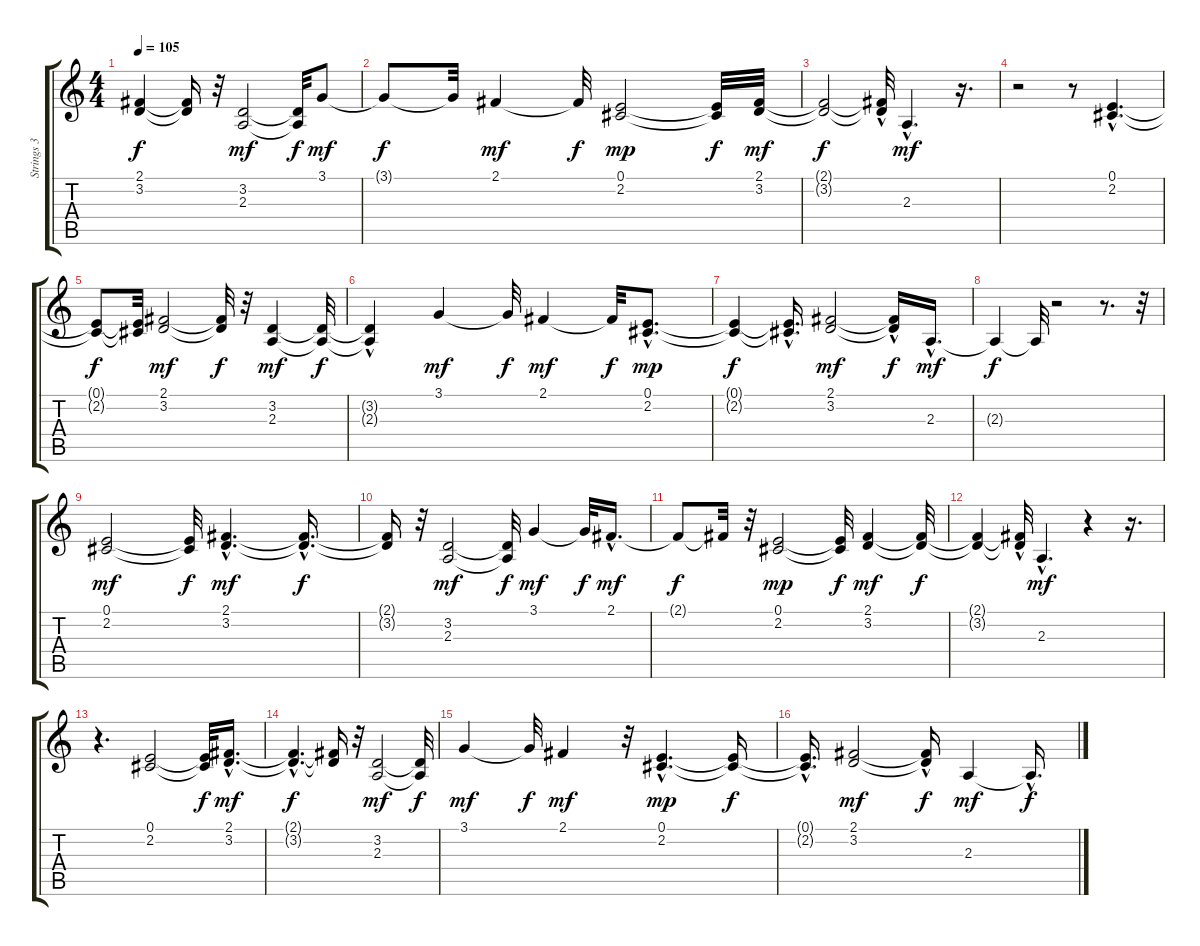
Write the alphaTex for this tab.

\track ("Strings 3" "Strings 3") {instrument stringensemble2}
\staff {score tabs}
\tuning (E4 B3 G3 D3 A2 E2) {hide}
\ts (4 4)
\tempo 105
\clef g2
\ks c
(2.1{t} 3.2{t}).4{dy f} (2.1{t} 3.2{t}).16 r.32 (3.2 2.3).2{dy mf} (3.2{t} 2.3{t}).32{dy f} 3.1.8{dy mf} |
3.1{t}.8{dy f} 3.1{t}.32 2.1.4{dy mf} 2.1{t}.32{dy f} (0.1 2.2).2{dy mp} (0.1{t} 2.2{t}).32{dy f} (2.1 3.2).32{dy mf} |
(2.1{t} 3.2{t}).2{dy f} (2.1{t} 3.2{hac t}).32 2.3{hac}.4{d dy mf} r.16{d} |
r.2 r.8 (0.1{hac} 2.2{hac}).4{d} |
(0.1{t} 2.2{t}).8{dy f} (0.1{t} 2.2{t}).32 (2.1 3.2).2{dy mf} (2.1{t} 3.2{t}).32{dy f} r.32 (3.2 2.3).4{dy mf} (3.2{t} 2.3{t}).32{dy f} |
(3.2{hac t} 2.3{t}).4 3.1.4{dy mf} 3.1{t}.32{dy f} 2.1.4{dy mf} 2.1{t}.32{dy f} (0.1{hac} 2.2{hac}).8{d dy mp} |
(0.1{t} 2.2{t}).4{dy f} (0.1{t} 2.2{hac t}).16{d} (2.1 3.2).2{dy mf} (2.1{t} 3.2{hac t}).16{dy f} 2.3{hac}.16{d dy mf} |
2.3{t}.4{dy f} 2.3{t}.32 r.2 r.8{d} r.32 |
(0.1 2.2).2{dy mf} (0.1{t} 2.2{t}).32{dy f} (2.1{hac} 3.2{hac}).4{d dy mf} (2.1{hac t} 3.2{hac t}).16{d dy f} |
(2.1{t} 3.2{t}).16 r.32 (3.2 2.3).2{dy mf} (3.2{t} 2.3{t}).32{dy f} 3.1.4{dy mf} 3.1{t}.32{dy f} 2.1{hac}.16{d dy mf} |
2.1{t}.8{dy f} 2.1{t}.32 r.32 (0.1 2.2).2{dy mp} (0.1{t} 2.2{t}).32{dy f} (2.1 3.2).4{dy mf} (2.1{t} 3.2{t}).32{dy f} |
(2.1{t} 3.2{t}).4 (2.1{t} 3.2{hac t}).32 2.3{hac}.4{d dy mf} r.4 r.16{d} |
r.4{d} (0.1 2.2).2 (0.1{t} 2.2{t}).32{dy f} (2.1{hac} 3.2{hac}).16{d dy mf} |
(2.1{hac t} 3.2{hac t}).4{d dy f} (2.1{t} 3.2{t}).16 r.32 (3.2 2.3).2{dy mf} (3.2{t} 2.3{t}).32{dy f} |
3.1.4{dy mf} 3.1{t}.32{dy f} 2.1.4{dy mf} r.32 (0.1{hac} 2.2{hac}).4{d dy mp} (0.1{t} 2.2{t}).16{dy f} |
(0.1{hac t} 2.2{hac t}).16{d} (2.1 3.2).2{dy mf} (2.1{t} 3.2{hac t}).16{dy f} 2.3.4{dy mf} 2.3{hac t}.16{d dy f}
